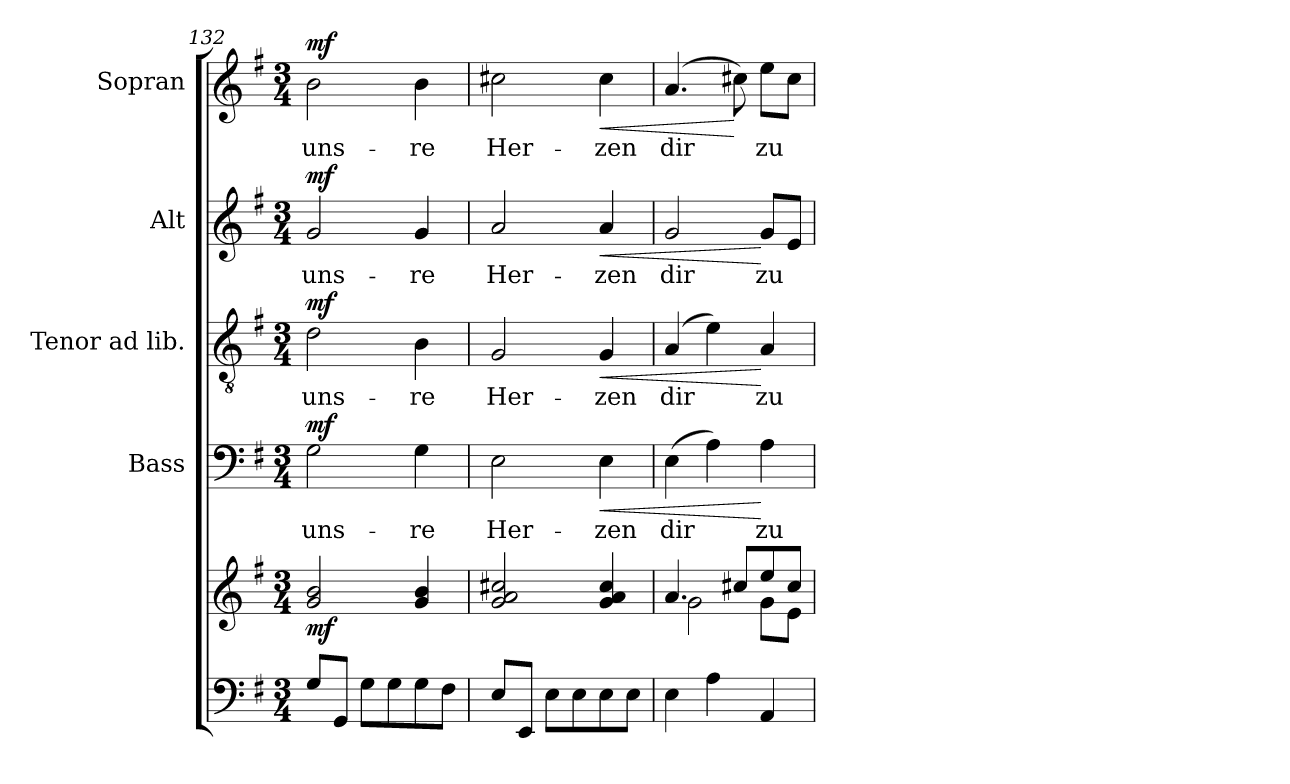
**kern	**kern	**dynam	**kern	**text	**dynam	**kern	**text	**dynam	**kern	**text	**dynam	**kern	**text	**dynam
*part5	*part5	*part5	*part4	*part4	*part4	*part3	*part3	*part3	*part2	*part2	*part2	*part1	*part1	*part1
*staff6	*staff5	*staff5/6	*staff4	*staff4	*staff4	*staff3	*staff3	*staff3	*staff2	*staff2	*staff2	*staff1	*staff1	*staff1
*	*	*	*I"Bass	*	*	*I"Tenor ad lib.	*	*	*I"Alt	*	*	*I"Sopran	*	*
*	*	*	*I'B.	*	*	*I'T.	*	*	*I'A.	*	*	*I'S.	*	*
*clefF4	*clefG2	*	*clefF4	*	*	*clefGv2	*	*	*clefG2	*	*	*clefG2	*	*
*k[f#]	*k[f#]	*	*k[f#]	*	*	*k[f#]	*	*	*k[f#]	*	*	*k[f#]	*	*
*G:	*G:	*	*G:	*	*	*G:	*	*	*G:	*	*	*G:	*	*
*M3/4	*M3/4	*	*M3/4	*	*	*M3/4	*	*	*M3/4	*	*	*M3/4	*	*
=132	=132	=132	=132	=132	=132	=132	=132	=132	=132	=132	=132	=132	=132	=132
!	!	!LO:DY:b	!	!LO:LY:b	!LO:DY:a	!	!LO:LY:b	!LO:DY:a	!	!LO:LY:b	!LO:DY:a	!	!LO:LY:b	!LO:DY:a
8G/L	2g/ 2b/	mf	2G\	uns-	mf	2d\	uns-	mf	2g/	uns-	mf	2b\	uns-	mf
8GG/J	.	.	.	.	.	.	.	.	.	.	.	.	.	.
8G\L	.	.	.	.	.	.	.	.	.	.	.	.	.	.
8G\	.	.	.	.	.	.	.	.	.	.	.	.	.	.
!	!	!	!	!LO:LY:b	!	!	!LO:LY:b	!	!	!LO:LY:b	!	!	!LO:LY:b	!
8G\	4g/ 4b/	.	4G\	-re	.	4B\	-re	.	4g/	-re	.	4b\	-re	.
8F#\J	.	.	.	.	.	.	.	.	.	.	.	.	.	.
=133	=133	=133	=133	=133	=133	=133	=133	=133	=133	=133	=133	=133	=133	=133
!	!	!	!	!LO:LY:b	!	!	!LO:LY:b	!	!	!LO:LY:b	!	!	!LO:LY:b	!
8E/L	2g/ 2a/ 2cc#X/	.	2E\	Her-	.	2G/	Her-	.	2a/	Her-	.	2cc#X\	Her-	.
8EE/J	.	.	.	.	.	.	.	.	.	.	.	.	.	.
8E\L	.	.	.	.	.	.	.	.	.	.	.	.	.	.
8E\	.	.	.	.	.	.	.	.	.	.	.	.	.	.
!	!	!	!	!LO:LY:b	!LO:HP:b	!	!LO:LY:b	!LO:HP:b	!	!LO:LY:b	!LO:HP:b	!	!LO:LY:b	!LO:HP:b
8E\	4g/ 4a/ 4cc#/	.	4E\	-zen	<	4G/	-zen	<	4a/	-zen	<	4cc#\	-zen	<
8E\J	.	.	.	.	.	.	.	.	.	.	.	.	.	.
=134	=134	=134	=134	=134	=134	=134	=134	=134	=134	=134	=134	=134	=134	=134
*	*^	*	*	*	*	*	*	*	*	*	*	*	*	*
!	!	!	!	!	!LO:LY:b	!	!	!LO:LY:b	!	!	!LO:LY:b	!	!	!LO:LY:b	!
4E\	4.a/	2g\	.	(>4E\	dir	.	(4A/	dir	.	2g/	dir	.	(4.a/	dir	.
4A\	.	.	.	4A\)	.	.	4e\)	.	.	.	.	.	.	.	.
.	8cc#X/L	.	.	.	.	.	.	.	.	.	.	.	8cc#X\)	.	[
!	!	!	!	!	!LO:LY:b	!	!	!LO:LY:b	!	!	!LO:LY:b	!	!	!LO:LY:b	!
4AA/	8ee/	8g\L	.	4A\	zu	[	4A/	zu	[	8g/L	zu	[	8ee\L	zu	.
.	8cc#/J	8e\J	.	.	.	.	.	.	.	8e/J	.	.	8cc#\J	.	.
*	*v	*v	*	*	*	*	*	*	*	*	*	*	*	*	*
=	=	=	=	=	=	=	=	=	=	=	=	=	=	=
*-	*-	*-	*-	*-	*-	*-	*-	*-	*-	*-	*-	*-	*-	*-
